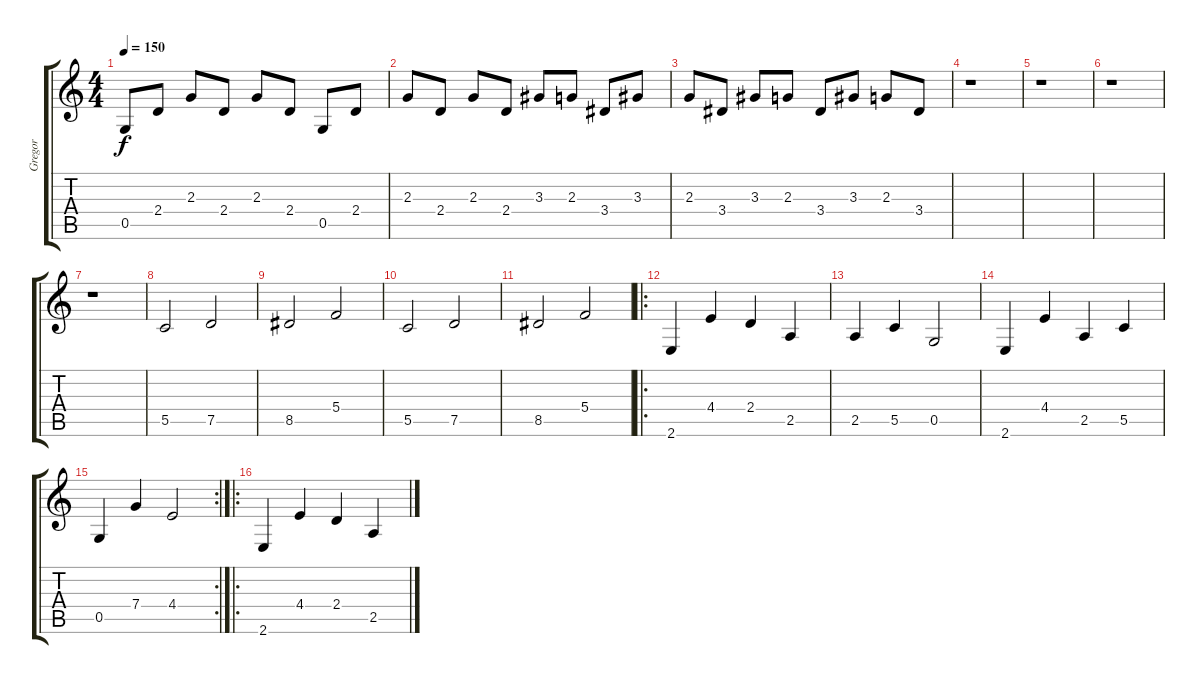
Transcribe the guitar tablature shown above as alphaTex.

\track ("Gregor" "Gregor") {instrument distortionguitar}
\staff {score tabs}
\tuning (D4 A3 F3 C3 G2 D2) {hide}
\ts (4 4)
\tempo 150
\clef g2
\ks c
0.5.8{dy f} 2.4.8 2.3.8 2.4.8 2.3.8 2.4.8 0.5.8 2.4.8 |
2.3.8 2.4.8 2.3.8 2.4.8 3.3.8 2.3.8 3.4.8 3.3.8 |
2.3.8 3.4.8 3.3.8 2.3.8 3.4.8 3.3.8 2.3.8 3.4.8 |
r.1 |
r.1 |
r.1 |
r.1 |
5.5.2 7.5.2 |
8.5.2 5.4.2 |
5.5.2 7.5.2 |
8.5.2 5.4.2 |
\ro
2.6.4 4.4.4 2.4.4 2.5.4 |
2.5.4 5.5.4 0.5.2 |
2.6.4 4.4.4 2.5.4 5.5.4 |
\rc 2
0.5.4 7.4.4 4.4.2 |
\ro
2.6.4 4.4.4 2.4.4 2.5.4
